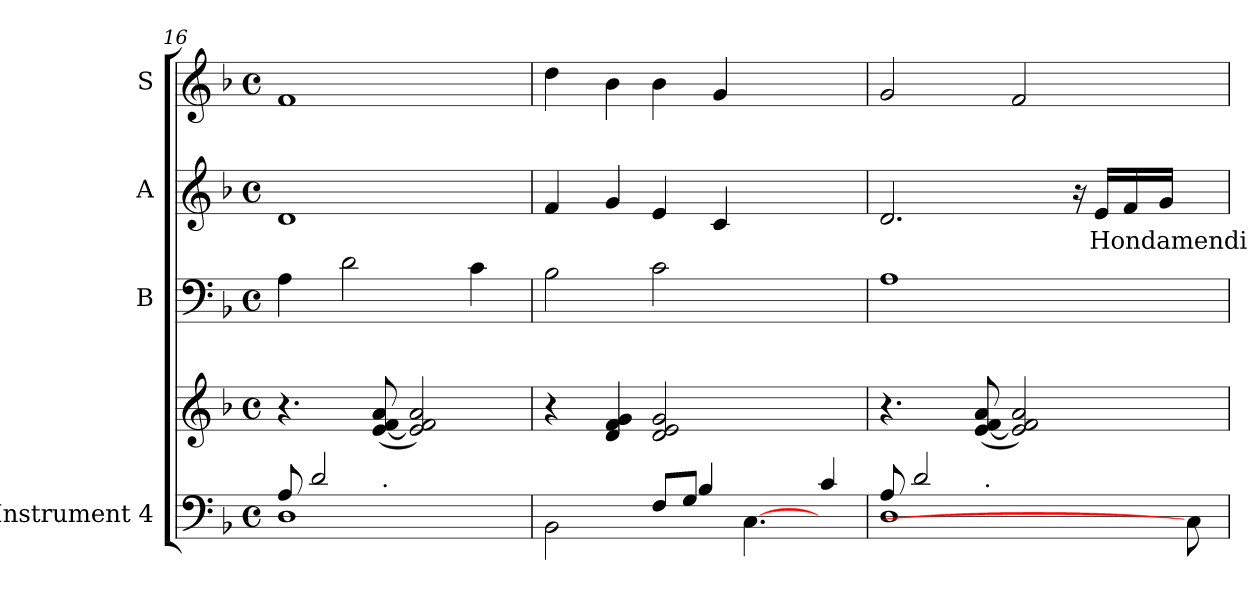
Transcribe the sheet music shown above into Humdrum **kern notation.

**kern	**kern	**kern	**kern	**text	**kern
*part4	*part4	*part3	*part2	*part2	*part1
*staff5	*staff4	*staff3	*staff2	*staff2	*staff1
*I"Instrument 4	*	*I"B	*I"A	*	*I"S
*clefF4	*clefG2	*clefF4	*clefG2	*	*clefG2
*k[b-]	*k[b-]	*k[b-]	*k[b-]	*	*k[b-]
*F:	*F:	*F:	*F:	*	*F:
*M4/4	*M4/4	*M4/4	*M4/4	*	*M4/4
*met(c)	*met(c)	*met(c)	*met(c)	*	*met(c)
=16	=16	=16	=16	=16	=16
*^	*	*	*	*	*
*	*^	*	*	*	*	*
8A/	1D	4ryy	4.r	4A\	1d	.	1f
2d/	.	.	.	.	.	.	.
.	.	8ryy	.	2d\	.	.	.
.	.	64ryy	(>[<8e/ 8a/ 8f/	.	.	.	.
!	!	!LO:TX:a:t=.	!	!	!	!	!
.	.	2ryy	.	.	.	.	.
.	.	.	2a/ 2e/] 2f/)	.	.	.	.
4.ryy	.	.	.	.	.	.	.
.	.	.	.	4c\	.	.	.
.	.	16..ryy	.	.	.	.	.
*	*v	*v	*	*	*	*	*
=17	=17	=17	=17	=17	=17	=17
2BB-\	8ryy	4r	2B-\	4f/	.	4dd\
*v	*v	*	*	*	*	*
.	4d/ 4f/ 4g/	.	4g/	.	4b-\
8F/L	2g/ 2d/ 2e/	2c\	4e/	.	4b-\
*^	*	*	*	*	*
8G/J	4B-/	.	.	.	.	.
2.ryy	.	.	.	4c/	.	4g/
.	[4.C\	.	.	.	.	.
.	.	2ryy	2ryy	2ryy	.	2ryy
.	4c/	.	.	.	.	.
=18	=18	=18	=18	=18	=18	=18
*	*^	*	*	*	*	*
8A/	1D	4ryy	4.r	1A	2.d/	.	2g/
2d/	.	.	.	.	.	.	.
.	.	8ryy	.	.	.	.	.
.	.	64ryy	(>[<8e/ 8a/ 8f/	.	.	.	.
!	!	!LO:TX:a:t=.	!	!	!	!	!
.	.	2ryy	.	.	.	.	.
.	.	.	2a/ 2e/] 2f/)	.	.	.	2f/
2ryy	.	.	.	.	.	.	.
.	.	.	.	.	16ra	.	.
!	!	!	!	!	!	!LO:LY:b	!
.	.	.	.	.	16e/L	Hondamendi	.
.	.	.	.	.	16f/	.	.
.	.	8...ryy	.	.	.	.	.
.	.	.	.	.	16g/J	.	.
.	8C\]	.	8ryy	8ryy	8ryy	.	8ryy
*v	*v	*v	*	*	*	*	*
=	=	=	=	=	=
*-	*-	*-	*-	*-	*-
